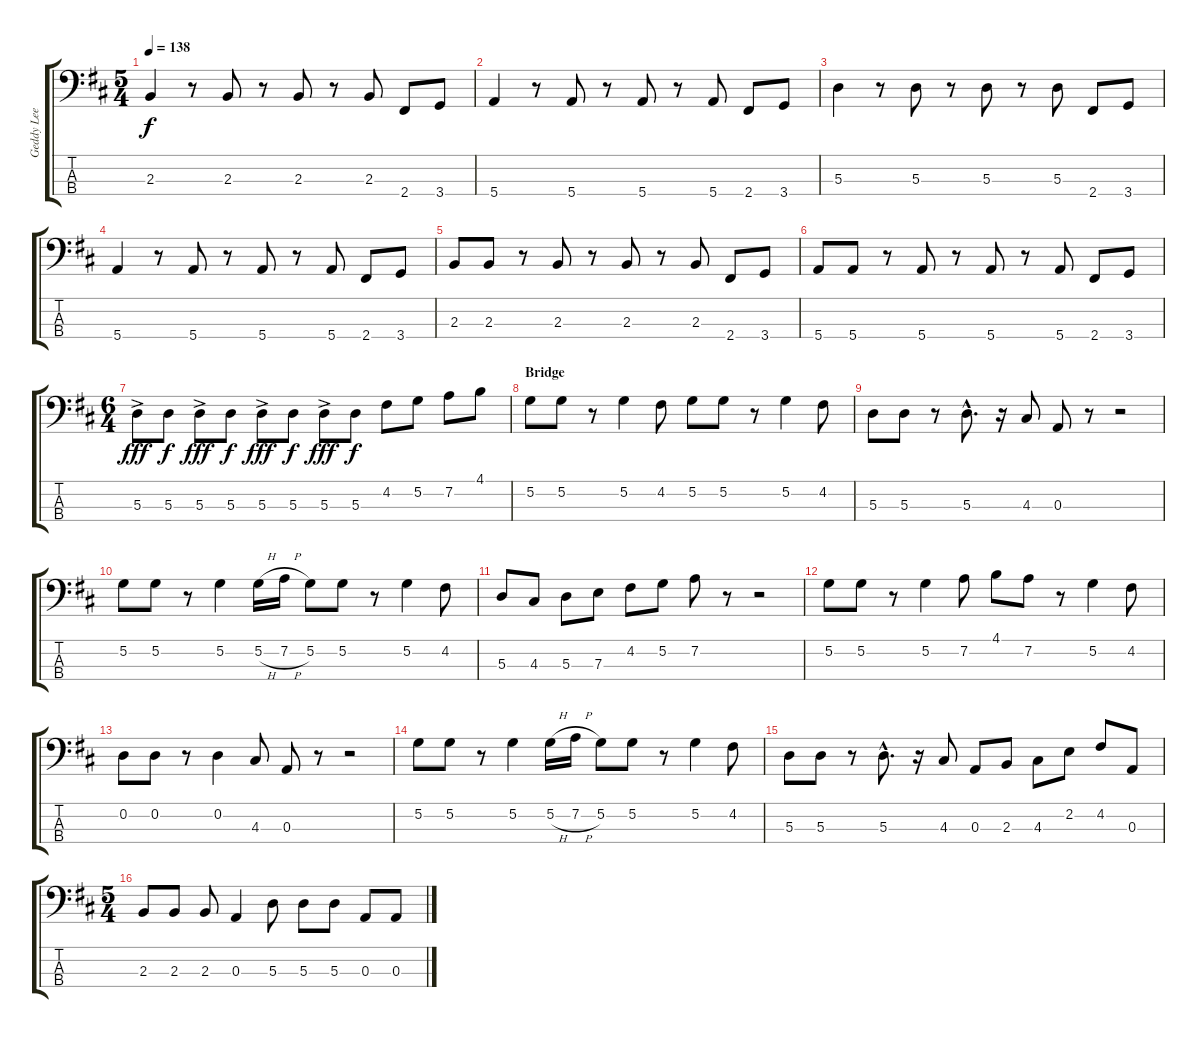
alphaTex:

\track ("Geddy Lee" "Geddy Lee") {instrument electricbassfinger}
\staff {score tabs}
\tuning (G2 D2 A1 E1) {hide}
\ts (5 4)
\tempo 138
\clef f4
\ks d
2.3.4{dy f} r.8 2.3.8 r.8 2.3.8 r.8 2.3.8 2.4.8 3.4.8 |
5.4.4 r.8 5.4.8 r.8 5.4.8 r.8 5.4.8 2.4.8 3.4.8 |
5.3.4 r.8 5.3.8 r.8 5.3.8 r.8 5.3.8 2.4.8 3.4.8 |
5.4.4 r.8 5.4.8 r.8 5.4.8 r.8 5.4.8 2.4.8 3.4.8 |
2.3.8 2.3.8 r.8 2.3.8 r.8 2.3.8 r.8 2.3.8 2.4.8 3.4.8 |
5.4.8 5.4.8 r.8 5.4.8 r.8 5.4.8 r.8 5.4.8 2.4.8 3.4.8 |
\ts (6 4)
5.3{ac}.8{dy fff} 5.3.8{dy f} 5.3{ac}.8{dy fff} 5.3.8{dy f} 5.3{ac}.8{dy fff} 5.3.8{dy f} 5.3{ac}.8{dy fff} 5.3.8{dy f} 4.2.8 5.2.8 7.2.8 4.1.8 |
\section ("" "Bridge")
5.2.8 5.2.8 r.8 5.2.4 4.2.8 5.2.8 5.2.8 r.8 5.2.4 4.2.8 |
5.3.8 5.3.8 r.8 5.3{hac}.8{d} r.16 4.3.8 0.3.8 r.8 r.2 |
5.2.8 5.2.8 r.8 5.2.4 5.2{h}.16 7.2{h}.16 5.2.8 5.2.8 r.8 5.2.4 4.2.8 |
5.3.8 4.3.8 5.3.8 7.3.8 4.2.8 5.2.8 7.2.8 r.8 r.2 |
5.2.8 5.2.8 r.8 5.2.4 7.2.8 4.1.8 7.2.8 r.8 5.2.4 4.2.8 |
0.2.8 0.2.8 r.8 0.2.4 4.3.8 0.3.8 r.8 r.2 |
5.2.8 5.2.8 r.8 5.2.4 5.2{h}.16 7.2{h}.16 5.2.8 5.2.8 r.8 5.2.4 4.2.8 |
5.3.8 5.3.8 r.8 5.3{hac}.8{d} r.16 4.3.8 0.3.8 2.3.8 4.3.8 2.2.8 4.2.8 0.3.8 |
\ts (5 4)
2.3.8 2.3.8 2.3.8 0.3.4 5.3.8 5.3.8 5.3.8 0.3.8 0.3.8
